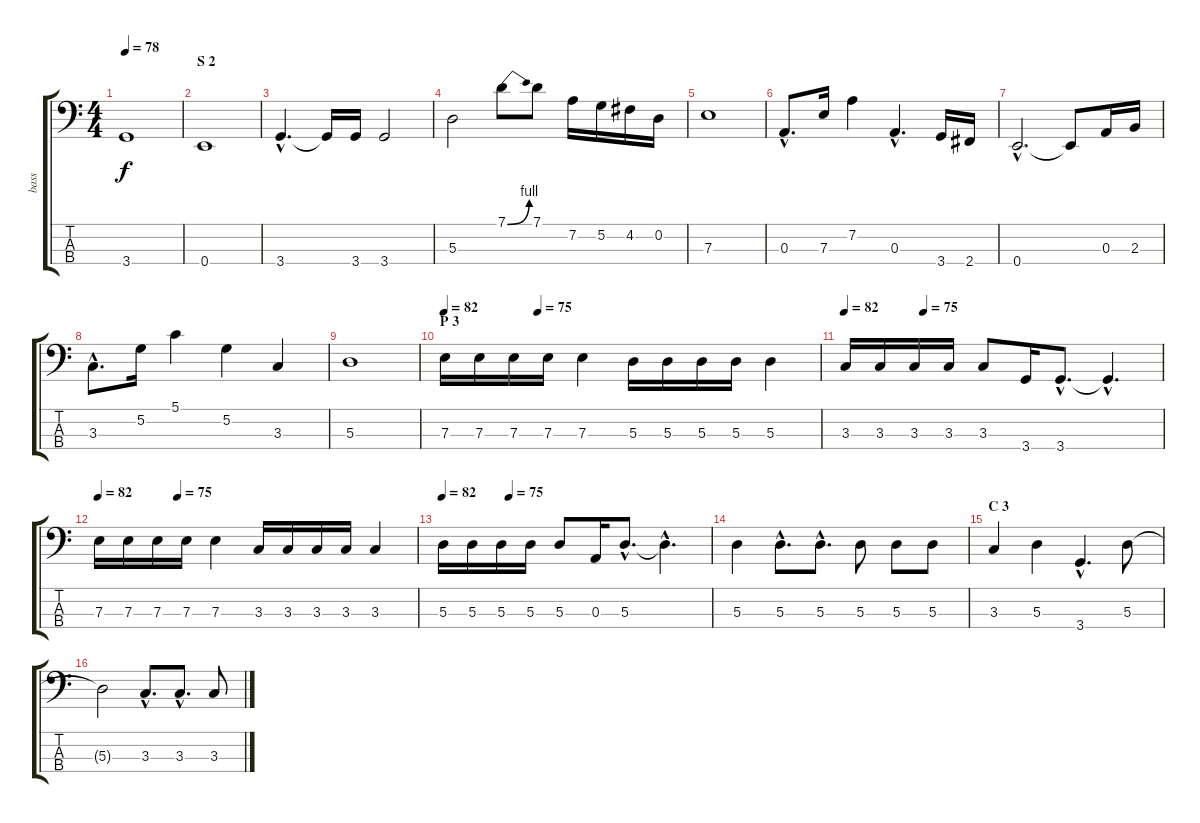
\track ("bass" "bass") {instrument electricbassfinger}
\staff {score tabs}
\tuning (G2 D2 A1 E1) {hide}
\ts (4 4)
\tempo 78
\clef f4
\ks c
3.4.1{dy f} |
\section ("" "S 2")
0.4.1 |
3.4{hac}.4{d} 3.4{t}.16 3.4.16 3.4.2 |
5.3.2 7.1{be (bend 0 0 60 4)}.8 7.1.8 7.2.16 5.2.16 4.2.16 0.2.16 |
7.3.1 |
0.3{hac}.8{d} 7.3.16 7.2.4 0.3{hac}.4{d} 3.4.16 2.4.16 |
0.4{hac}.2{d} 0.4{t}.8 0.3.16 2.3.16 |
3.3{hac}.8{d} 5.2.16 5.1.4 5.2.4 3.3.4 |
5.3.1 |
\section ("" "P 3")
\tempo 82
\tempo (75 0.25)
7.3.16 7.3.16 7.3.16 7.3.16 7.3.4 5.3.16 5.3.16 5.3.16 5.3.16 5.3.4 |
\tempo 82
\tempo (75 0.25)
3.3.16 3.3.16 3.3.16 3.3.16 3.3.8 3.4.16 3.4{hac}.8{d} 3.4{hac t}.4{d} |
\tempo 82
\tempo (75 0.25)
7.3.16 7.3.16 7.3.16 7.3.16 7.3.4 3.3.16 3.3.16 3.3.16 3.3.16 3.3.4 |
\tempo 82
\tempo (75 0.25)
5.3.16 5.3.16 5.3.16 5.3.16 5.3.8 0.3.16 5.3{hac}.8{d} 5.3{hac t}.4{d} |
5.3.4 5.3{hac}.8{d} 5.3{hac}.8{d} 5.3.8 5.3.8 5.3.8 |
\section ("" "C 3")
3.3.4 5.3.4 3.4{hac}.4{d} 5.3.8 |
5.3{t}.2 3.3{hac}.8{d} 3.3{hac}.8{d} 3.3.8
